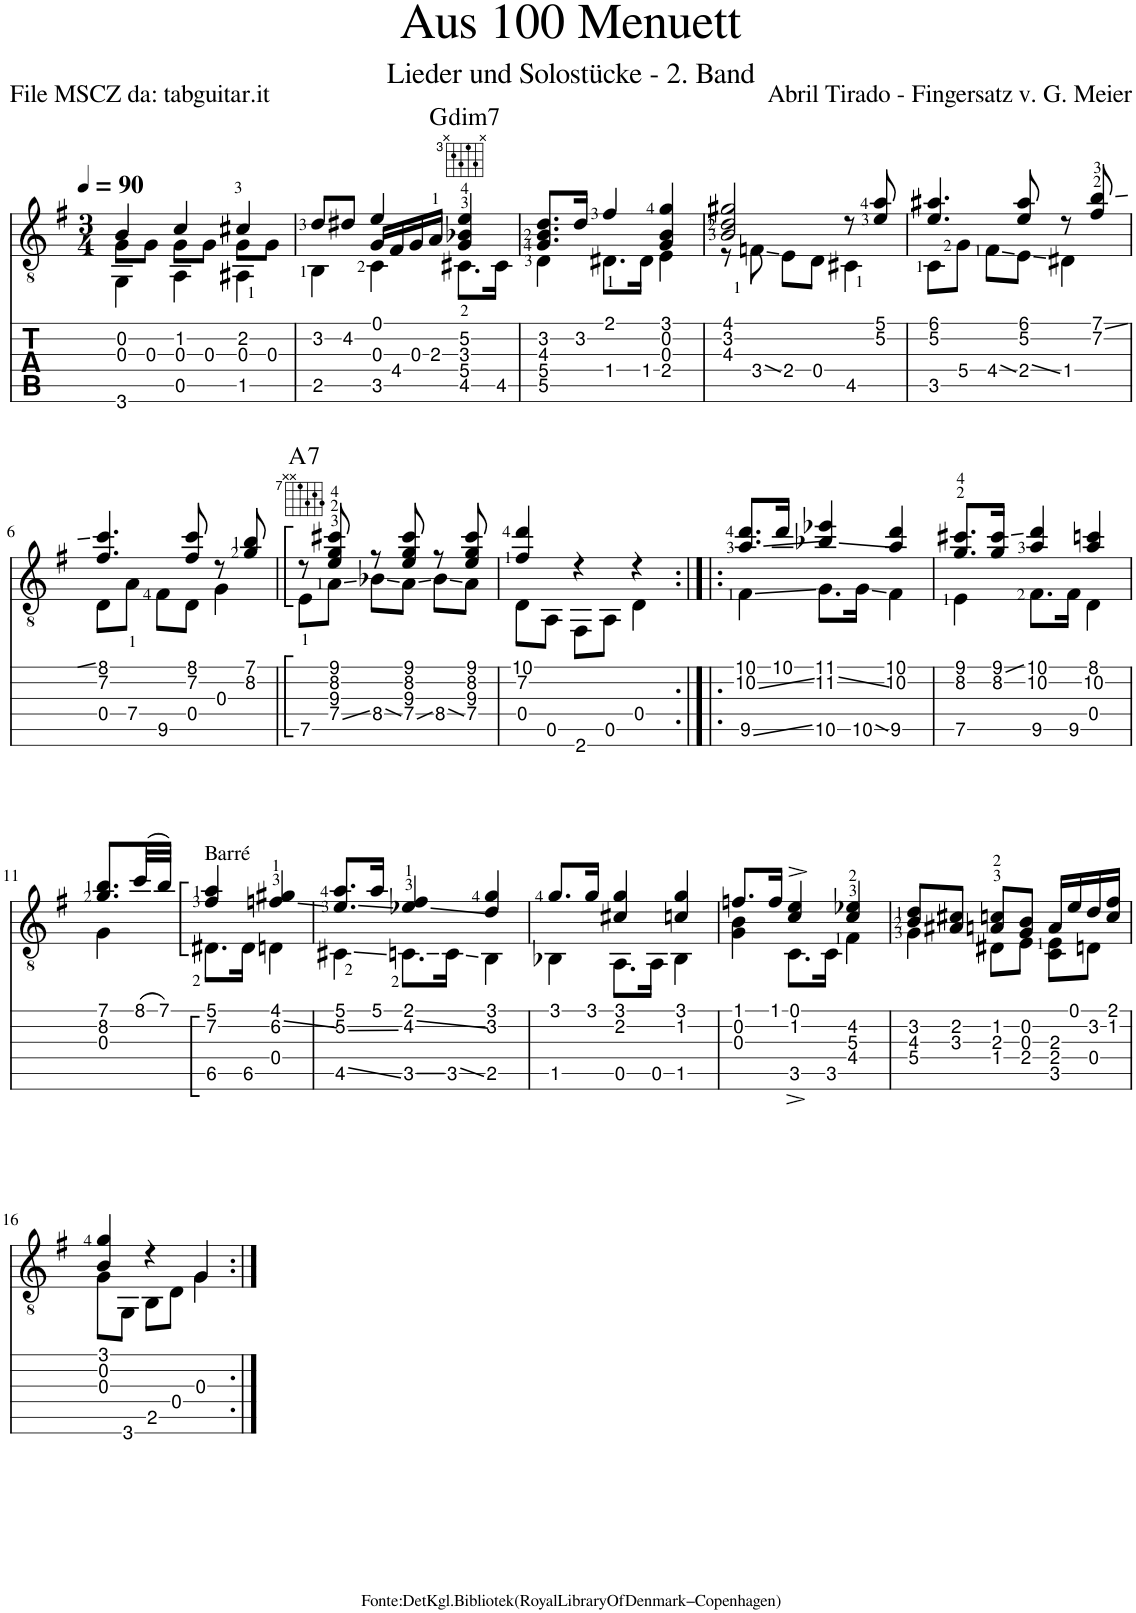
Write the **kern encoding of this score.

**kern	**kern	**harte
*part1	*part1	*part1
*staff2	*staff1	*
*I"Guitar	*	*
*I'Guit.	*	*
*stria6	*	*
*	*clefGv2	*
*k[f#]	*k[f#]	*
*M3/4	*M3/4	*
*MM90	*MM90	*
=1	=1	=1
*^	*^	*
*	*^	*	*^	*
4B	8GL	4GG	4B/	8G\L	4GG\	.
.	8GJ	.	.	8G\J	.	.
4c	8GL	4AA	4c/	8G\L	4AA\	.
.	8GJ	.	.	8G\J	.	.
4c#	8GL	4AA#	4c#X/	8G\L	4AA#X\	.
.	8GJ	.	.	8G\J	.	.
=2	=2	=2	=2	=2	=2	=2
8dL	4ryy	4BB	8d/L	4ryy	4BB\	.
8d#J	.	.	8d#X/J	.	.	.
4e	16GLL	4C	4e/	16G/LL	4C\	.
.	16F#J	.	.	16F#/	.	.
.	16GL	.	.	16G/	.	.
.	16AJJ	.	.	16A/JJ	.	.
!	!	!	!	!	!	!LO:H:kt=dim7
4G 4B- 4e	4ryy	8.C#L	4G/ 4B-X/ 4e/	4ryy	8.C#X\L	G:dim7
.	.	16C#Jk	.	.	16C#\Jk	.
*	*v	*v	*	*	*	*
*	*	*	*v	*v	*
=3	=3	=3	=3	=3
8.G\ 8.B\ 8.d\L	4D	8.G/ 8.B/ 8.d/L	4D\	.
16dJk	.	16d/Jk	.	.
4f#	8.D#L	4f#/	8.D#X\L	.
.	16D#Jk	.	16D#\Jk	.
4G 4B 4g	4E	4G/ 4B/ 4g/	4E\	.
=4	=4	=4	=4	=4
2B 2d 2g#	8r	2B/ 2d/ 2g#X/	8r	.
.	8F	.	8Fn\	.
.	8EL	.	8E\L	.
.	8DJ	.	8D\J	.
8r	4C#	8r	4C#X\	.
8e 8a	.	8e/ 8a/	.	.
=5	=5	=5	=5	=5
4.e 4.a#	8CL	4.e/ 4.a#X/	8C\L	.
.	8GJ	.	8G\J	.
.	8F#L	.	8F#\L	.
8e 8a#	8EJ	8e/ 8a#/	8E\J	.
8r	4D#	8r	4D#X\	.
8f# 8b	.	8f#/ 8b/	.	.
!!LO:LB:g=z	!!
=6	=6	=6	=6	=6
4.f# 4.cc	8DL	4.f#/ 4.cc/	8D\L	.
.	8AJ	.	8A\J	.
.	8F#L	.	8F#\L	.
8f# 8cc	8DJ	8f#/ 8cc/	8D\J	.
8r	4G	8r	4G\	.
8g 8b	.	8g/ 8b/	.	.
=7	=7	=7	=7	=7
!	!	!	!	!LO:H:kt=7
8r	8E::L	8r	8E::\L	A:7
8e 8g 8cc#	8AJ	8e/ 8g/ 8cc#X/	8A\J	.
8r	8B-L	8r	8B-X\L	.
8e 8g 8cc#	8AJ	8e/ 8g/ 8cc#/	8A\J	.
8r	8B-L	8r	8B-\L	.
8e 8g 8cc#	8AJ	8e/ 8g/ 8cc#/	8A\J	.
=8	=8	=8	=8	=8
4f# 4dd	8DL	4f#/ 4dd/	8D\L	.
.	8AAJ	.	8AA\J	.
4r	8FF#L	4r	8FF#\L	.
.	8AAJ	.	8AA\J	.
4r	4D	4r	4D\	.
=9:|!|:	=9:|!|:	=9:|!|:	=9:|!|:	=9:|!|:
8.a\ 8.dd\L	4F#	8.a/ 8.dd/L	4F#\	.
16ddJk	.	16dd/Jk	.	.
4b- 4ee-	8.GL	4b-X/ 4ee-X/	8.G\L	.
.	16GJk	.	16G\Jk	.
4a 4dd	4F#	4a/ 4dd/	4F#\	.
=10	=10	=10	=10	=10
8.g\ 8.cc#\L	4E	8.g/ 8.cc#X/L	4E\	.
16g\ 16cc#\Jk	.	16g/ 16cc#/Jk	.	.
4a 4dd	8.F#L	4a/ 4dd/	8.F#\L	.
.	16F#Jk	.	16F#\Jk	.
4a 4cc	4D	4a/ 4ccn/	4D\	.
!!LO:LB:g=z	!!
=11	=11	=11	=11	=11
8.g\ 8.b\L	4G	8.g/ 8.b/L	4G\	.
32ccLL	.	(32cc/LL	.	.
32bJJJ	.	32b/JJJ)	.	.
!	!	!LO:TX:a:t=Barré	!	!
4f# 4a	8.D#::L	4f#/ 4a/	8.D#X::\L	.
.	16D#Jk	.	16D#\Jk	.
4f 4g#	4D	4fn/ 4g#X/	4Dn\	.
=12	=12	=12	=12	=12
8.e\ 8.a\L	4C#	8.e/ 8.a/L	4C#X\	.
16aJk	.	16a/Jk	.	.
4e- 4f#	8.CL	4e-X/ 4f#/	8.Cn\L	.
.	16CJk	.	16C\Jk	.
4d 4g	4BB	4d/ 4g/	4BB\	.
=13	=13	=13	=13	=13
8.gL	4BB-	8.g/L	4BB-X\	.
16gJk	.	16g/Jk	.	.
4c# 4g	8.AAL	4c#X/ 4g/	8.AA\L	.
.	16AAJk	.	16AA\Jk	.
4c 4g	4BB-	4cn/ 4g/	4BB-\	.
=14	=14	=14	=14	=14
8.fL	4G 4B	8.fn/L	4G\ 4B\	.
16fJk	.	16f/Jk	.	.
4c^ 4e^	8.CL	4c/^ 4e/^	8.C\L	.
.	16CJk	.	16C\Jk	.
4c 4e-	4F#	4c/ 4e-X/	4F#\	.
=15	=15	=15	=15	=15
8B\ 8d\L	4G	8B/ 8d/L	4G\	.
8A#\ 8c#\J	.	8A#X/ 8c#X/J	.	.
8A\ 8c\L	8D#L	8An/ 8cn/L	8D#X\L	.
8G\ 8B\J	8EJ	8G/ 8B/J	8E\J	.
16ALL	8C\ 8E\L	16A/LL	8C\ 8E\L	.
16eJ	.	16e/	.	.
16dL	8DJ	16d/	8Dn\J	.
16c\ 16f#\JJ	.	16c/ 16f#/JJ	.	.
!!LO:LB:g=z	!!
=16	=16	=16	=16	=16
4B 4g	8GL	4B/ 4g/	8G\L	.
.	8GGJ	.	8GG\J	.
4r	8BBL	4r	8BB\L	.
.	8DJ	.	8D\J	.
4G	4G	4G/	4G\	.
*v	*v	*	*	*
*	*v	*v	*
=:|!	=:|!	=:|!
*-	*-	*-
